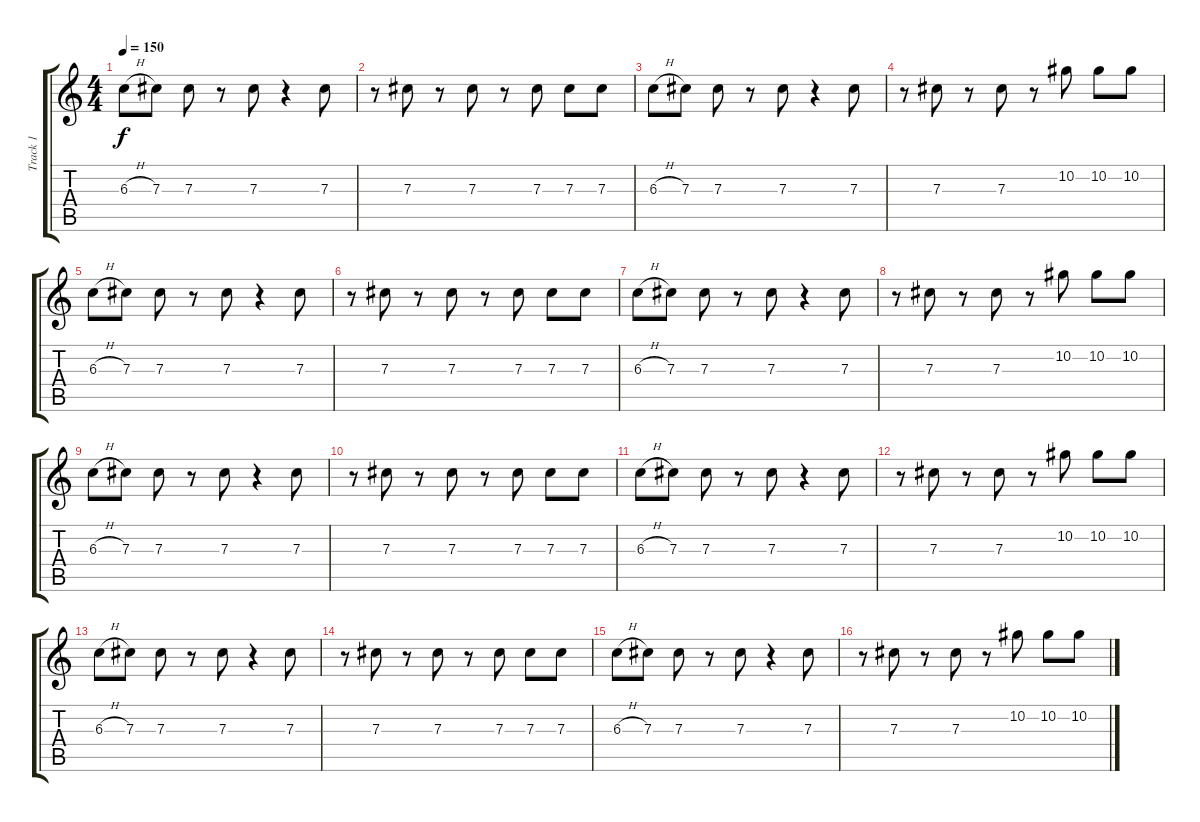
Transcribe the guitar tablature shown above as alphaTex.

\track ("Track 1" "Track 1") {instrument distortionguitar}
\staff {score tabs}
\tuning (Eb4 Bb3 Gb3 Db3 Ab2 Db2) {hide}
\ts (4 4)
\tempo 150
\clef g2
\ks c
6.3{h}.8{dy f} 7.3.8 7.3.8 r.8 7.3.8 r.4 7.3.8 |
r.8 7.3.8 r.8 7.3.8 r.8 7.3.8 7.3.8 7.3.8 |
6.3{h}.8 7.3.8 7.3.8 r.8 7.3.8 r.4 7.3.8 |
r.8 7.3.8 r.8 7.3.8 r.8 10.2.8 10.2.8 10.2.8 |
6.3{h}.8 7.3.8 7.3.8 r.8 7.3.8 r.4 7.3.8 |
r.8 7.3.8 r.8 7.3.8 r.8 7.3.8 7.3.8 7.3.8 |
6.3{h}.8 7.3.8 7.3.8 r.8 7.3.8 r.4 7.3.8 |
r.8 7.3.8 r.8 7.3.8 r.8 10.2.8 10.2.8 10.2.8 |
6.3{h}.8 7.3.8 7.3.8 r.8 7.3.8 r.4 7.3.8 |
r.8 7.3.8 r.8 7.3.8 r.8 7.3.8 7.3.8 7.3.8 |
6.3{h}.8 7.3.8 7.3.8 r.8 7.3.8 r.4 7.3.8 |
r.8 7.3.8 r.8 7.3.8 r.8 10.2.8 10.2.8 10.2.8 |
6.3{h}.8 7.3.8 7.3.8 r.8 7.3.8 r.4 7.3.8 |
r.8 7.3.8 r.8 7.3.8 r.8 7.3.8 7.3.8 7.3.8 |
6.3{h}.8 7.3.8 7.3.8 r.8 7.3.8 r.4 7.3.8 |
r.8 7.3.8 r.8 7.3.8 r.8 10.2.8 10.2.8 10.2.8
